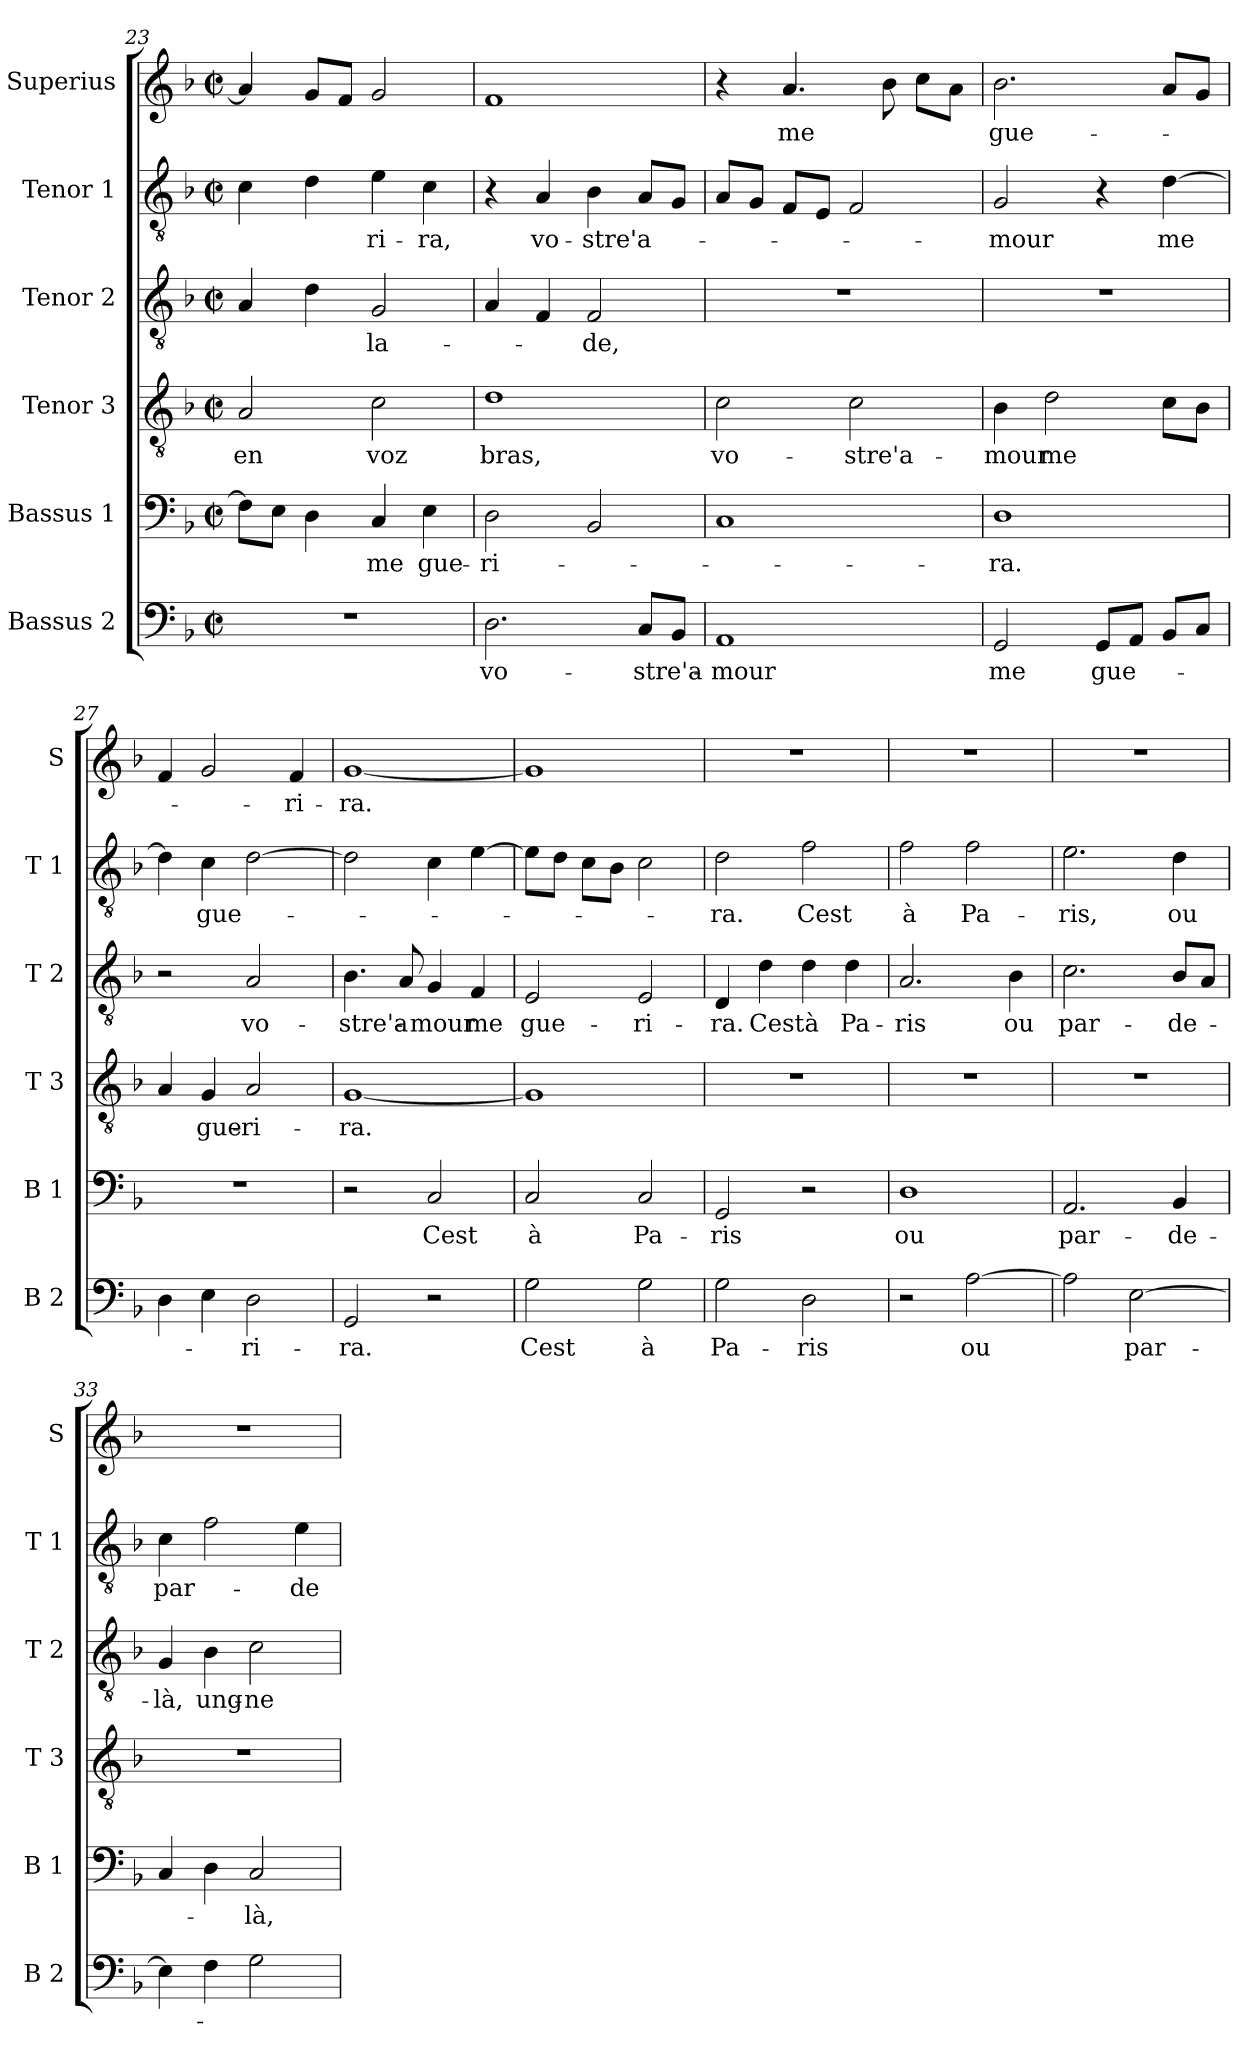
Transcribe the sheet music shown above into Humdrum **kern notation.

**kern	**text	**kern	**text	**kern	**text	**kern	**text	**kern	**text	**kern	**text
*part6	*part6	*part5	*part5	*part4	*part4	*part3	*part3	*part2	*part2	*part1	*part1
*staff6	*staff6	*staff5	*staff5	*staff4	*staff4	*staff3	*staff3	*staff2	*staff2	*staff1	*staff1
*I"Bassus 2	*	*I"Bassus 1	*	*I"Tenor 3	*	*I"Tenor 2	*	*I"Tenor 1	*	*I"Superius	*
*I'B 2	*	*I'B 1	*	*I'T 3	*	*I'T 2	*	*I'T 1	*	*I'S	*
*clefF4	*	*clefF4	*	*clefGv2	*	*clefGv2	*	*clefGv2	*	*clefG2	*
*k[b-]	*	*k[b-]	*	*k[b-]	*	*k[b-]	*	*k[b-]	*	*k[b-]	*
*F:	*	*F:	*	*F:	*	*F:	*	*F:	*	*F:	*
*M2/2	*	*M2/2	*	*M2/2	*	*M2/2	*	*M2/2	*	*M2/2	*
*met(c|)	*	*met(c|)	*	*met(c|)	*	*met(c|)	*	*met(c|)	*	*met(c|)	*
=23	=23	=23	=23	=23	=23	=23	=23	=23	=23	=23	=23
!	!	!	!	!	!LO:LY:b	!	!	!	!	!	!
1r	.	8F\L]	.	2A/	en	4A/	.	4c\	.	4a/]	.
.	.	8E\J	.	.	.	.	.	.	.	.	.
.	.	4D\	.	.	.	4d\	.	4d\	.	8g/L	.
.	.	.	.	.	.	.	.	.	.	8f/J	.
!	!	!	!LO:LY:b	!	!LO:LY:b	!	!LO:LY:b	!	!LO:LY:b	!	!
.	.	4C/	me	2c\	voz	2G/	-la-	4e\	-ri-	2g/	.
!	!	!	!LO:LY:b	!	!	!	!	!	!LO:LY:b	!	!
.	.	4E\	gue-	.	.	.	.	4c\	-ra,	.	.
!!LO:PB:g=z
=24	=24	=24	=24	=24	=24	=24	=24	=24	=24	=24	=24
!	!LO:LY:b	!	!LO:LY:b	!	!LO:LY:b	!	!	!	!	!	!
2.D\	vo-	2D\	-ri-	1d	bras,	4A/	.	4r	.	1f	.
!	!	!	!	!	!	!	!	!	!LO:LY:b	!	!
.	.	.	.	.	.	4F/	.	4A/	vo-	.	.
!	!	!	!	!	!	!	!LO:LY:b	!	!LO:LY:b	!	!
.	.	2BB-/	.	.	.	2F/	-de,	4B-\	-stre'a-	.	.
!	!LO:LY:b	!	!	!	!	!	!	!	!	!	!
8C/L	-stre'a-	.	.	.	.	.	.	8A/L	.	.	.
8BB-/J	.	.	.	.	.	.	.	8G/J	.	.	.
=25	=25	=25	=25	=25	=25	=25	=25	=25	=25	=25	=25
!	!LO:LY:b	!	!	!	!LO:LY:b	!	!	!	!	!	!
1AA	-mour	1C	.	2c\	vo-	1r	.	8A/L	.	4r	.
.	.	.	.	.	.	.	.	8G/J	.	.	.
!	!	!	!	!	!	!	!	!	!	!	!LO:LY:b
.	.	.	.	.	.	.	.	8F/L	.	4.a/	me
.	.	.	.	.	.	.	.	8E/J	.	.	.
!	!	!	!	!	!LO:LY:b	!	!	!	!	!	!
.	.	.	.	2c\	-stre'a-	.	.	2F/	.	.	.
.	.	.	.	.	.	.	.	.	.	8b-\	.
.	.	.	.	.	.	.	.	.	.	8cc\L	.
.	.	.	.	.	.	.	.	.	.	8a\J	.
=26	=26	=26	=26	=26	=26	=26	=26	=26	=26	=26	=26
!	!LO:LY:b	!	!LO:LY:b	!	!LO:LY:b	!	!	!	!LO:LY:b	!	!LO:LY:b
2GG/	me	1D	-ra.	4B-\	-mour	1r	.	2G/	-mour	2.b-\	gue-
!	!	!	!	!	!LO:LY:b	!	!	!	!	!	!
.	.	.	.	2d\	me	.	.	.	.	.	.
!	!LO:LY:b	!	!	!	!	!	!	!	!	!	!
8GG/L	gue-	.	.	.	.	.	.	4r	.	.	.
8AA/J	.	.	.	.	.	.	.	.	.	.	.
!	!	!	!	!	!	!	!	!	!LO:LY:b	!	!
8BB-/L	.	.	.	8c\L	.	.	.	[4d\	me	8a/L	.
8C/J	.	.	.	8B-\J	.	.	.	.	.	8g/J	.
=27	=27	=27	=27	=27	=27	=27	=27	=27	=27	=27	=27
4D\	.	1r	.	4A/	.	2r	.	4d\]	.	4f/	.
!	!	!	!	!	!LO:LY:b	!	!	!	!LO:LY:b	!	!
4E\	.	.	.	4G/	gue-	.	.	4c\	gue-	2g/	.
!	!LO:LY:b	!	!	!	!LO:LY:b	!	!LO:LY:b	!	!	!	!
2D\	-ri-	.	.	2A/	-ri-	2A/	vo-	[2d\	.	.	.
!	!	!	!	!	!	!	!	!	!	!	!LO:LY:b
.	.	.	.	.	.	.	.	.	.	4f/	-ri-
=28	=28	=28	=28	=28	=28	=28	=28	=28	=28	=28	=28
!	!LO:LY:b	!	!	!	!LO:LY:b	!	!LO:LY:b	!	!	!	!LO:LY:b
2GG/	-ra.	2r	.	[1G	-ra.	4.B-\	-stre'a-	2d\]	.	[1g	-ra.
.	.	.	.	.	.	8A/	.	.	.	.	.
!	!	!	!LO:LY:b	!	!	!	!LO:LY:b	!	!	!	!
2r	.	2C/	Cest	.	.	4G/	-mour	4c\	.	.	.
!	!	!	!	!	!	!	!LO:LY:b	!	!	!	!
.	.	.	.	.	.	4F/	me	[4e\	.	.	.
=29	=29	=29	=29	=29	=29	=29	=29	=29	=29	=29	=29
!	!LO:LY:b	!	!LO:LY:b	!	!	!	!LO:LY:b	!	!	!	!
2G\	Cest	2C/	à	1G]	.	2E/	gue-	8e\L]	.	1g]	.
.	.	.	.	.	.	.	.	8d\J	.	.	.
.	.	.	.	.	.	.	.	8c\L	.	.	.
.	.	.	.	.	.	.	.	8B-\J	.	.	.
!	!LO:LY:b	!	!LO:LY:b	!	!	!	!LO:LY:b	!	!	!	!
2G\	à	2C/	Pa-	.	.	2E/	-ri-	2c\	.	.	.
!!LO:LB:g=z
=30	=30	=30	=30	=30	=30	=30	=30	=30	=30	=30	=30
!	!LO:LY:b	!	!LO:LY:b	!	!	!	!LO:LY:b	!	!LO:LY:b	!	!
2G\	Pa-	2GG/	-ris	1r	.	4D/	-ra.	2d\	-ra.	1r	.
!	!	!	!	!	!	!	!LO:LY:b	!	!	!	!
.	.	.	.	.	.	4d\	Cest	.	.	.	.
!	!LO:LY:b	!	!	!	!	!	!LO:LY:b	!	!LO:LY:b	!	!
2D\	-ris	2r	.	.	.	4d\	à	2f\	Cest	.	.
!	!	!	!	!	!	!	!LO:LY:b	!	!	!	!
.	.	.	.	.	.	4d\	Pa-	.	.	.	.
=31	=31	=31	=31	=31	=31	=31	=31	=31	=31	=31	=31
!	!	!	!LO:LY:b	!	!	!	!LO:LY:b	!	!LO:LY:b	!	!
2r	.	1D	ou	1r	.	2.A/	-ris	2f\	à	1r	.
!	!LO:LY:b	!	!	!	!	!	!	!	!LO:LY:b	!	!
[2A\	ou	.	.	.	.	.	.	2f\	Pa-	.	.
!	!	!	!	!	!	!	!LO:LY:b	!	!	!	!
.	.	.	.	.	.	4B-\	ou	.	.	.	.
=32	=32	=32	=32	=32	=32	=32	=32	=32	=32	=32	=32
!	!	!	!LO:LY:b	!	!	!	!LO:LY:b	!	!LO:LY:b	!	!
2A\]	.	2.AA/	par-	1r	.	2.c\	par-	2.e\	-ris,	1r	.
!	!LO:LY:b	!	!	!	!	!	!	!	!	!	!
[2E\	par-	.	.	.	.	.	.	.	.	.	.
!	!	!	!LO:LY:b	!	!	!	!LO:LY:b	!	!LO:LY:b	!	!
.	.	4BB-/	-de-	.	.	8B-/L	-de-	4d\	ou	.	.
.	.	.	.	.	.	8A/J	.	.	.	.	.
=33	=33	=33	=33	=33	=33	=33	=33	=33	=33	=33	=33
!	!	!	!	!	!	!	!LO:LY:b	!	!LO:LY:b	!	!
4E\]	.	4C/	.	1r	.	4G/	-là,	4c\	par-	1r	.
!	!	!	!	!	!	!	!LO:LY:b	!	!	!	!
4F\	.	4D\	.	.	.	4B-\	ung-	2f\	.	.	.
!	!	!	!LO:LY:b	!	!	!	!LO:LY:b	!	!	!	!
2G\	.	2C/	-là,	.	.	2c\	-ne	.	.	.	.
!	!	!	!	!	!	!	!	!	!LO:LY:b	!	!
.	.	.	.	.	.	.	.	4e\	-de-	.	.
=	=	=	=	=	=	=	=	=	=	=	=
*-	*-	*-	*-	*-	*-	*-	*-	*-	*-	*-	*-
